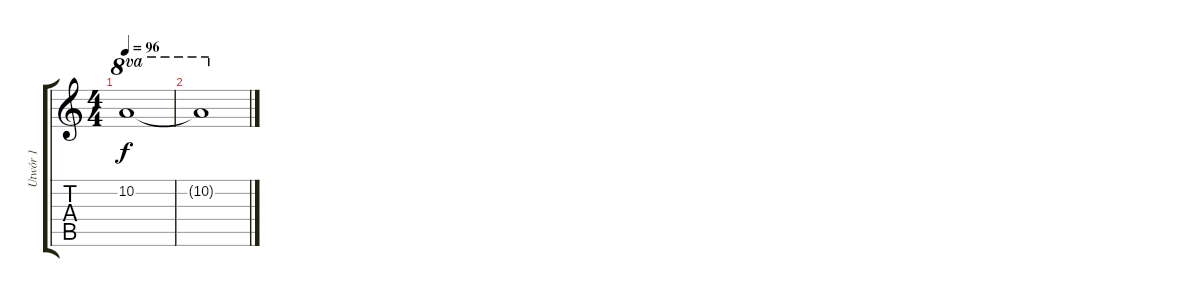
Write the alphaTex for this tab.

\track ("Utwór 1" "Utwór 1") {instrument acousticguitarsteel}
\staff {score tabs}
\tuning (E4 B3 G3 D3 A2 E2) {hide}
\ts (4 4)
\tempo 96
\clef g2
\ks c
10.2.1{ot 8va dy f} |
10.2{t}.1{ot 8va}
